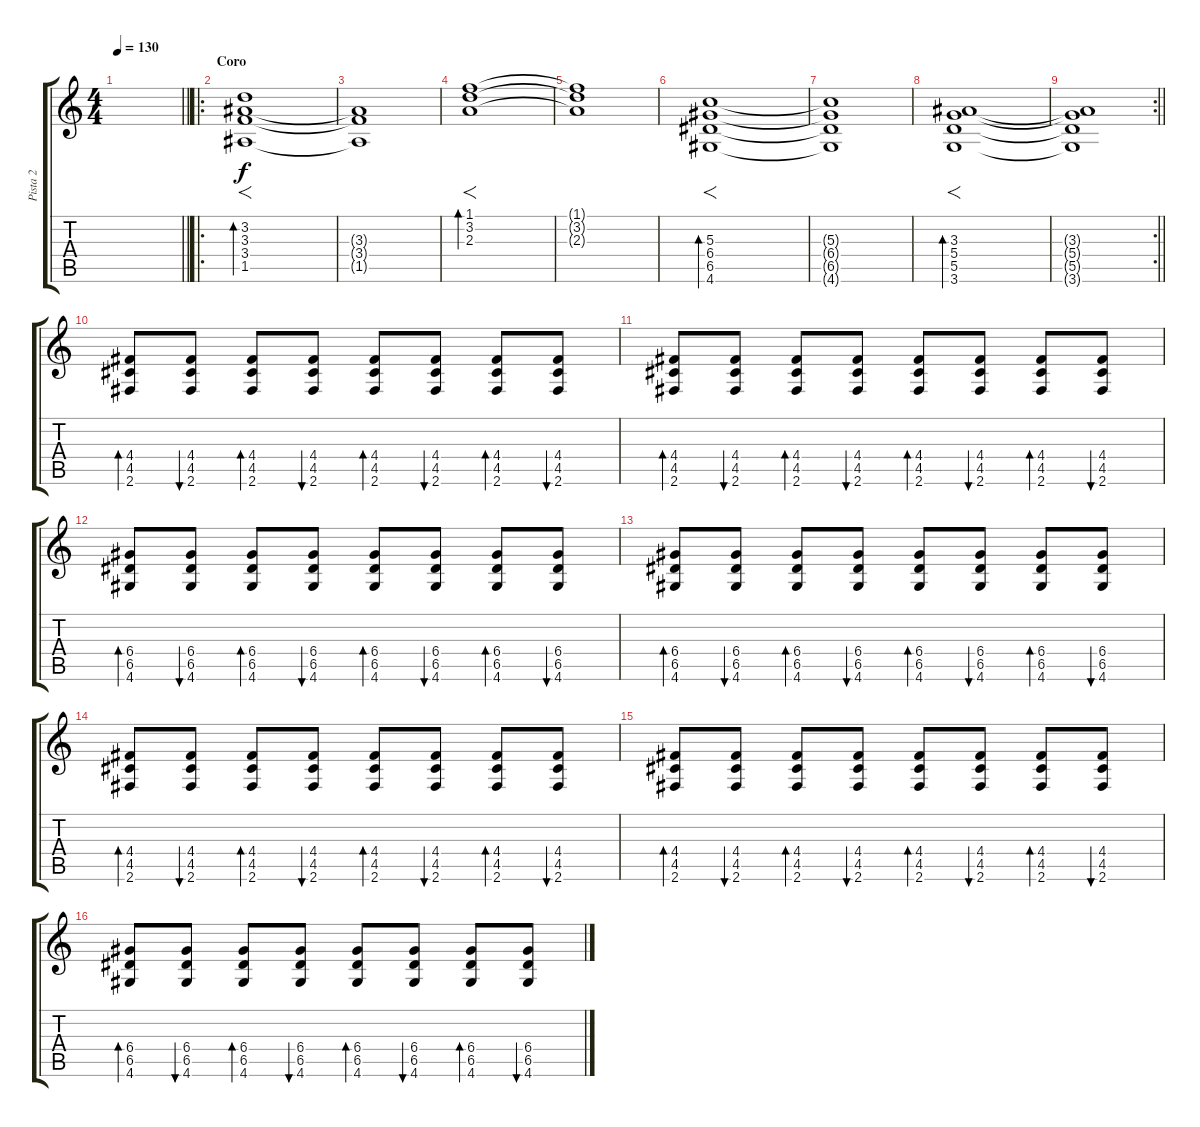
\track ("Pista 2" "Pista 2") {instrument distortionguitar}
\staff {score tabs}
\tuning (E4 B3 G3 D3 A2 E2) {hide}
\ts (4 4)
\tempo 130
\clef g2
\barLineRight lightlight
\ks c
|
\ro
\section ("" "Coro")
(3.2 3.3 3.4 1.5).1{f bd 60 volume 11} |
(3.3{t} 3.4{t} 1.5{t}).1 |
(1.1 3.2 2.3).1{f bd 60} |
(1.1{t} 3.2{t} 2.3{t}).1 |
(5.3 6.4 6.5 4.6).1{f bd 60} |
(5.3{t} 6.4{t} 6.5{t} 4.6{t}).1 |
(3.3 5.4 5.5 3.6).1{f bd 60} |
\rc 2
\barLineRight lightlight
(3.3{t} 5.4{t} 5.5{t} 3.6{t}).1 |
\section ("" "")
(4.4 4.5 2.6).8{bd 60} (4.4 4.5 2.6).8{bu 60} (4.4 4.5 2.6).8{bd 60} (4.4 4.5 2.6).8{bu 60} (4.4 4.5 2.6).8{bd 60} (4.4 4.5 2.6).8{bu 60} (4.4 4.5 2.6).8{bd 60} (4.4 4.5 2.6).8{bu 60} |
(4.4 4.5 2.6).8{bd 60} (4.4 4.5 2.6).8{bu 60} (4.4 4.5 2.6).8{bd 60} (4.4 4.5 2.6).8{bu 60} (4.4 4.5 2.6).8{bd 60} (4.4 4.5 2.6).8{bu 60} (4.4 4.5 2.6).8{bd 60} (4.4 4.5 2.6).8{bu 60} |
(6.4 6.5 4.6).8{bd 60} (6.4 6.5 4.6).8{bu 60} (6.4 6.5 4.6).8{bd 60} (6.4 6.5 4.6).8{bu 60} (6.4 6.5 4.6).8{bd 60} (6.4 6.5 4.6).8{bu 60} (6.4 6.5 4.6).8{bd 60} (6.4 6.5 4.6).8{bu 60} |
(6.4 6.5 4.6).8{bd 60} (6.4 6.5 4.6).8{bu 60} (6.4 6.5 4.6).8{bd 60} (6.4 6.5 4.6).8{bu 60} (6.4 6.5 4.6).8{bd 60} (6.4 6.5 4.6).8{bu 60} (6.4 6.5 4.6).8{bd 60} (6.4 6.5 4.6).8{bu 60} |
(4.4 4.5 2.6).8{bd 60} (4.4 4.5 2.6).8{bu 60} (4.4 4.5 2.6).8{bd 60} (4.4 4.5 2.6).8{bu 60} (4.4 4.5 2.6).8{bd 60} (4.4 4.5 2.6).8{bu 60} (4.4 4.5 2.6).8{bd 60} (4.4 4.5 2.6).8{bu 60} |
(4.4 4.5 2.6).8{bd 60} (4.4 4.5 2.6).8{bu 60} (4.4 4.5 2.6).8{bd 60} (4.4 4.5 2.6).8{bu 60} (4.4 4.5 2.6).8{bd 60} (4.4 4.5 2.6).8{bu 60} (4.4 4.5 2.6).8{bd 60} (4.4 4.5 2.6).8{bu 60} |
(6.4 6.5 4.6).8{bd 60} (6.4 6.5 4.6).8{bu 60} (6.4 6.5 4.6).8{bd 60} (6.4 6.5 4.6).8{bu 60} (6.4 6.5 4.6).8{bd 60} (6.4 6.5 4.6).8{bu 60} (6.4 6.5 4.6).8{bd 60} (6.4 6.5 4.6).8{bu 60}
